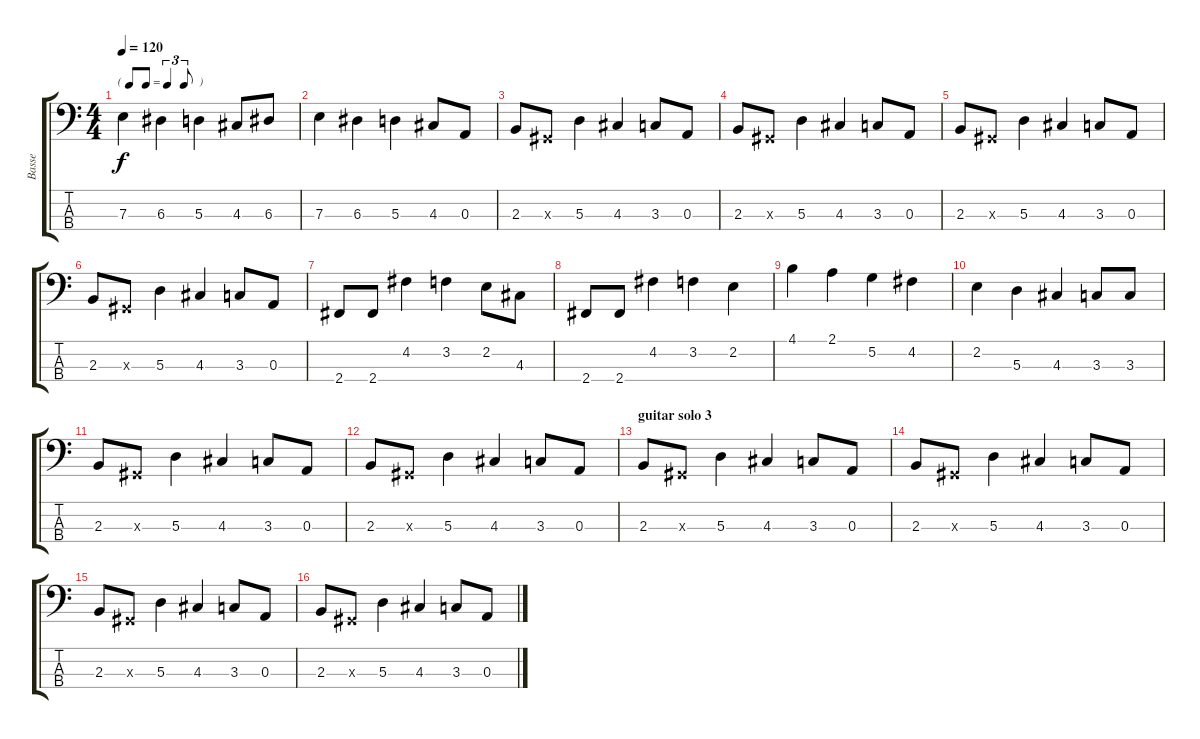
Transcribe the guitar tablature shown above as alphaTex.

\track ("Basse" "Basse") {instrument electricbassfinger}
\staff {score tabs}
\tuning (G2 D2 A1 E1) {hide}
\ts (4 4)
\tf triplet8th
\tempo 120
\clef f4
\ks c
7.3.4{dy f} 6.3.4 5.3.4 4.3.8 6.3.8 |
7.3.4 6.3.4 5.3.4 4.3.8 0.3.8 |
2.3.8 -1.3{x}.8 5.3.4 4.3.4 3.3.8 0.3.8 |
2.3.8 -1.3{x}.8 5.3.4 4.3.4 3.3.8 0.3.8 |
2.3.8 -1.3{x}.8 5.3.4 4.3.4 3.3.8 0.3.8 |
2.3.8 -1.3{x}.8 5.3.4 4.3.4 3.3.8 0.3.8 |
2.4.8 2.4.8 4.2.4 3.2.4 2.2.8 4.3.8 |
2.4.8 2.4.8 4.2.4 3.2.4 2.2.4 |
4.1.4 2.1.4 5.2.4 4.2.4 |
2.2.4 5.3.4 4.3.4 3.3.8 3.3.8 |
2.3.8 -1.3{x}.8 5.3.4 4.3.4 3.3.8 0.3.8 |
2.3.8 -1.3{x}.8 5.3.4 4.3.4 3.3.8 0.3.8 |
\section ("" "guitar solo 3")
2.3.8 -1.3{x}.8 5.3.4 4.3.4 3.3.8 0.3.8 |
2.3.8 -1.3{x}.8 5.3.4 4.3.4 3.3.8 0.3.8 |
2.3.8 -1.3{x}.8 5.3.4 4.3.4 3.3.8 0.3.8 |
2.3.8 -1.3{x}.8 5.3.4 4.3.4 3.3.8 0.3.8
